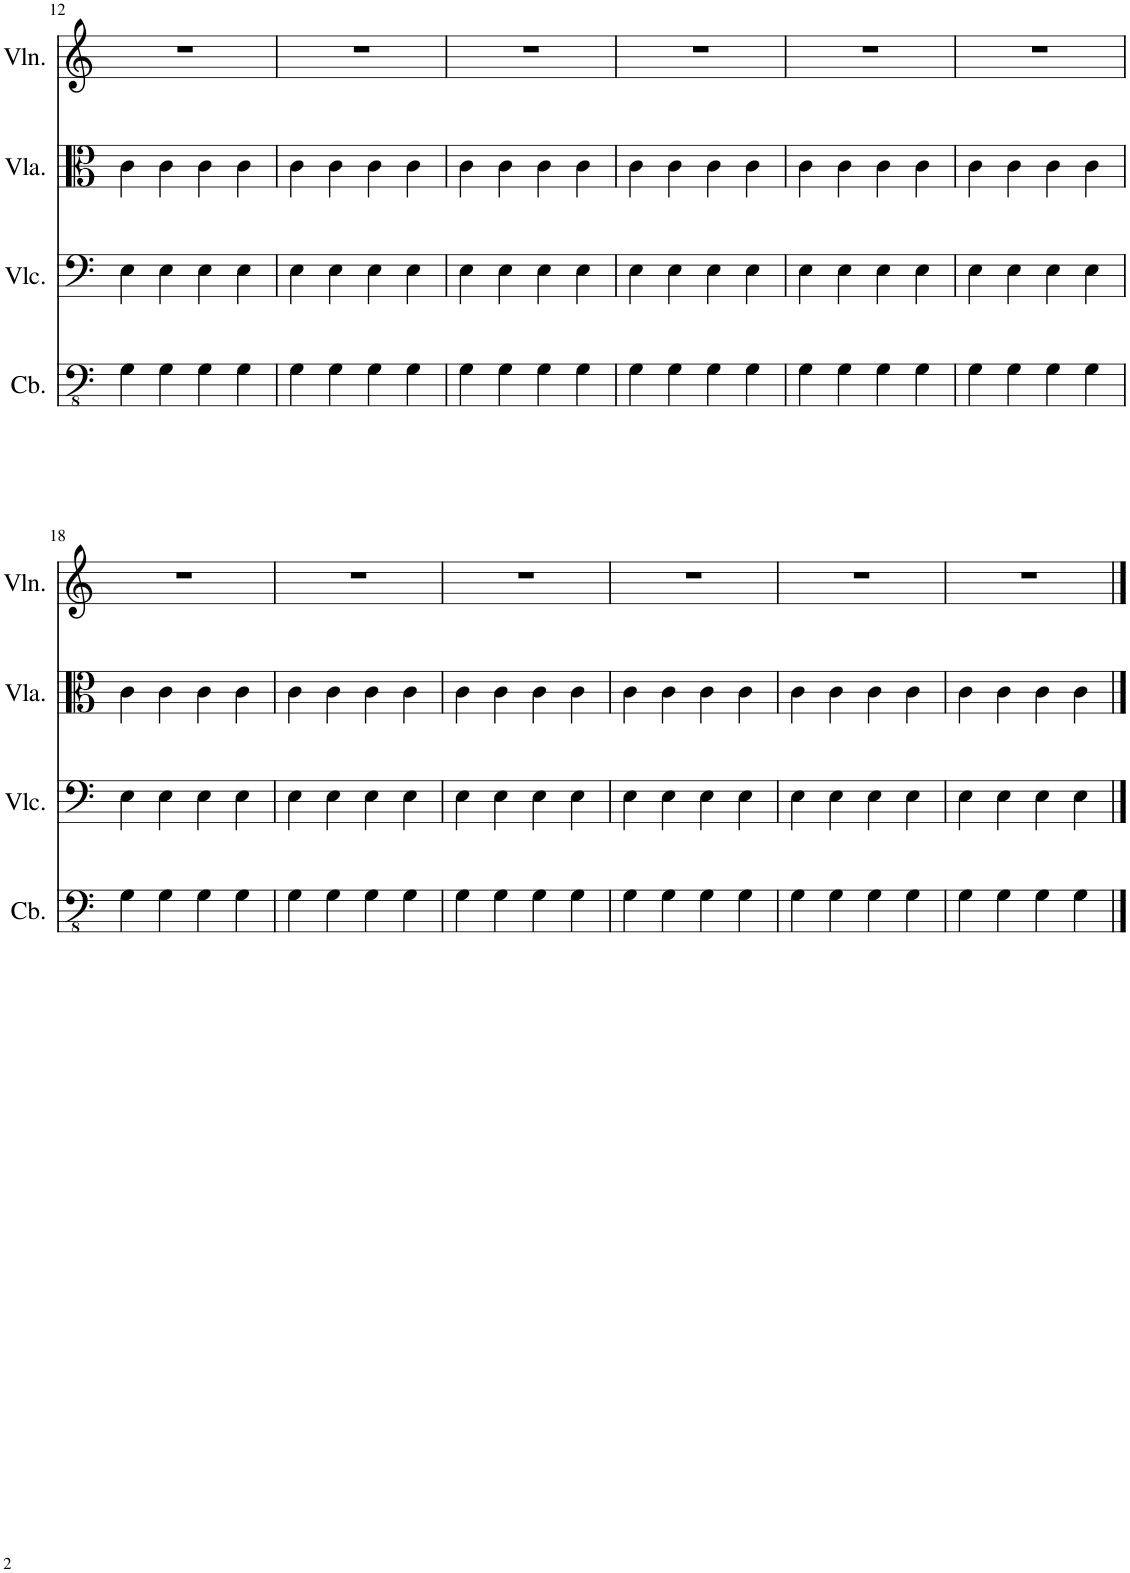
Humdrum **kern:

**kern	**kern	**kern	**kern
*part4	*part3	*part2	*part1
*staff4	*staff3	*staff2	*staff1
*I"Contrabass	*I"Violoncello	*I"Viola	*I"Violin
*I'Cb.	*I'Vlc.	*I'Vla.	*I'Vln.
!!LO:PB:g=z
*clefFv4	*clefF4	*clefC3	*clefG2
*Trd7c12	*	*	*
*k[]	*k[]	*k[]	*k[]
*M4/4	*M4/4	*M4/4	*M4/4
=12	=12	=12	=12
4GG\	4E\	4c\	1r
4GG\	4E\	4c\	.
4GG\	4E\	4c\	.
4GG\	4E\	4c\	.
=13	=13	=13	=13
4GG\	4E\	4c\	1r
4GG\	4E\	4c\	.
4GG\	4E\	4c\	.
4GG\	4E\	4c\	.
=14	=14	=14	=14
4GG\	4E\	4c\	1r
4GG\	4E\	4c\	.
4GG\	4E\	4c\	.
4GG\	4E\	4c\	.
=15	=15	=15	=15
4GG\	4E\	4c\	1r
4GG\	4E\	4c\	.
4GG\	4E\	4c\	.
4GG\	4E\	4c\	.
=16	=16	=16	=16
4GG\	4E\	4c\	1r
4GG\	4E\	4c\	.
4GG\	4E\	4c\	.
4GG\	4E\	4c\	.
=17	=17	=17	=17
4GG\	4E\	4c\	1r
4GG\	4E\	4c\	.
4GG\	4E\	4c\	.
4GG\	4E\	4c\	.
!!LO:LB:g=z
=18	=18	=18	=18
4GG\	4E\	4c\	1r
4GG\	4E\	4c\	.
4GG\	4E\	4c\	.
4GG\	4E\	4c\	.
=19	=19	=19	=19
4GG\	4E\	4c\	1r
4GG\	4E\	4c\	.
4GG\	4E\	4c\	.
4GG\	4E\	4c\	.
=20	=20	=20	=20
4GG\	4E\	4c\	1r
4GG\	4E\	4c\	.
4GG\	4E\	4c\	.
4GG\	4E\	4c\	.
=21	=21	=21	=21
4GG\	4E\	4c\	1r
4GG\	4E\	4c\	.
4GG\	4E\	4c\	.
4GG\	4E\	4c\	.
=22	=22	=22	=22
4GG\	4E\	4c\	1r
4GG\	4E\	4c\	.
4GG\	4E\	4c\	.
4GG\	4E\	4c\	.
=23	=23	=23	=23
4GG\	4E\	4c\	1r
4GG\	4E\	4c\	.
4GG\	4E\	4c\	.
4GG\	4E\	4c\	.
==	==	==	==
*-	*-	*-	*-
